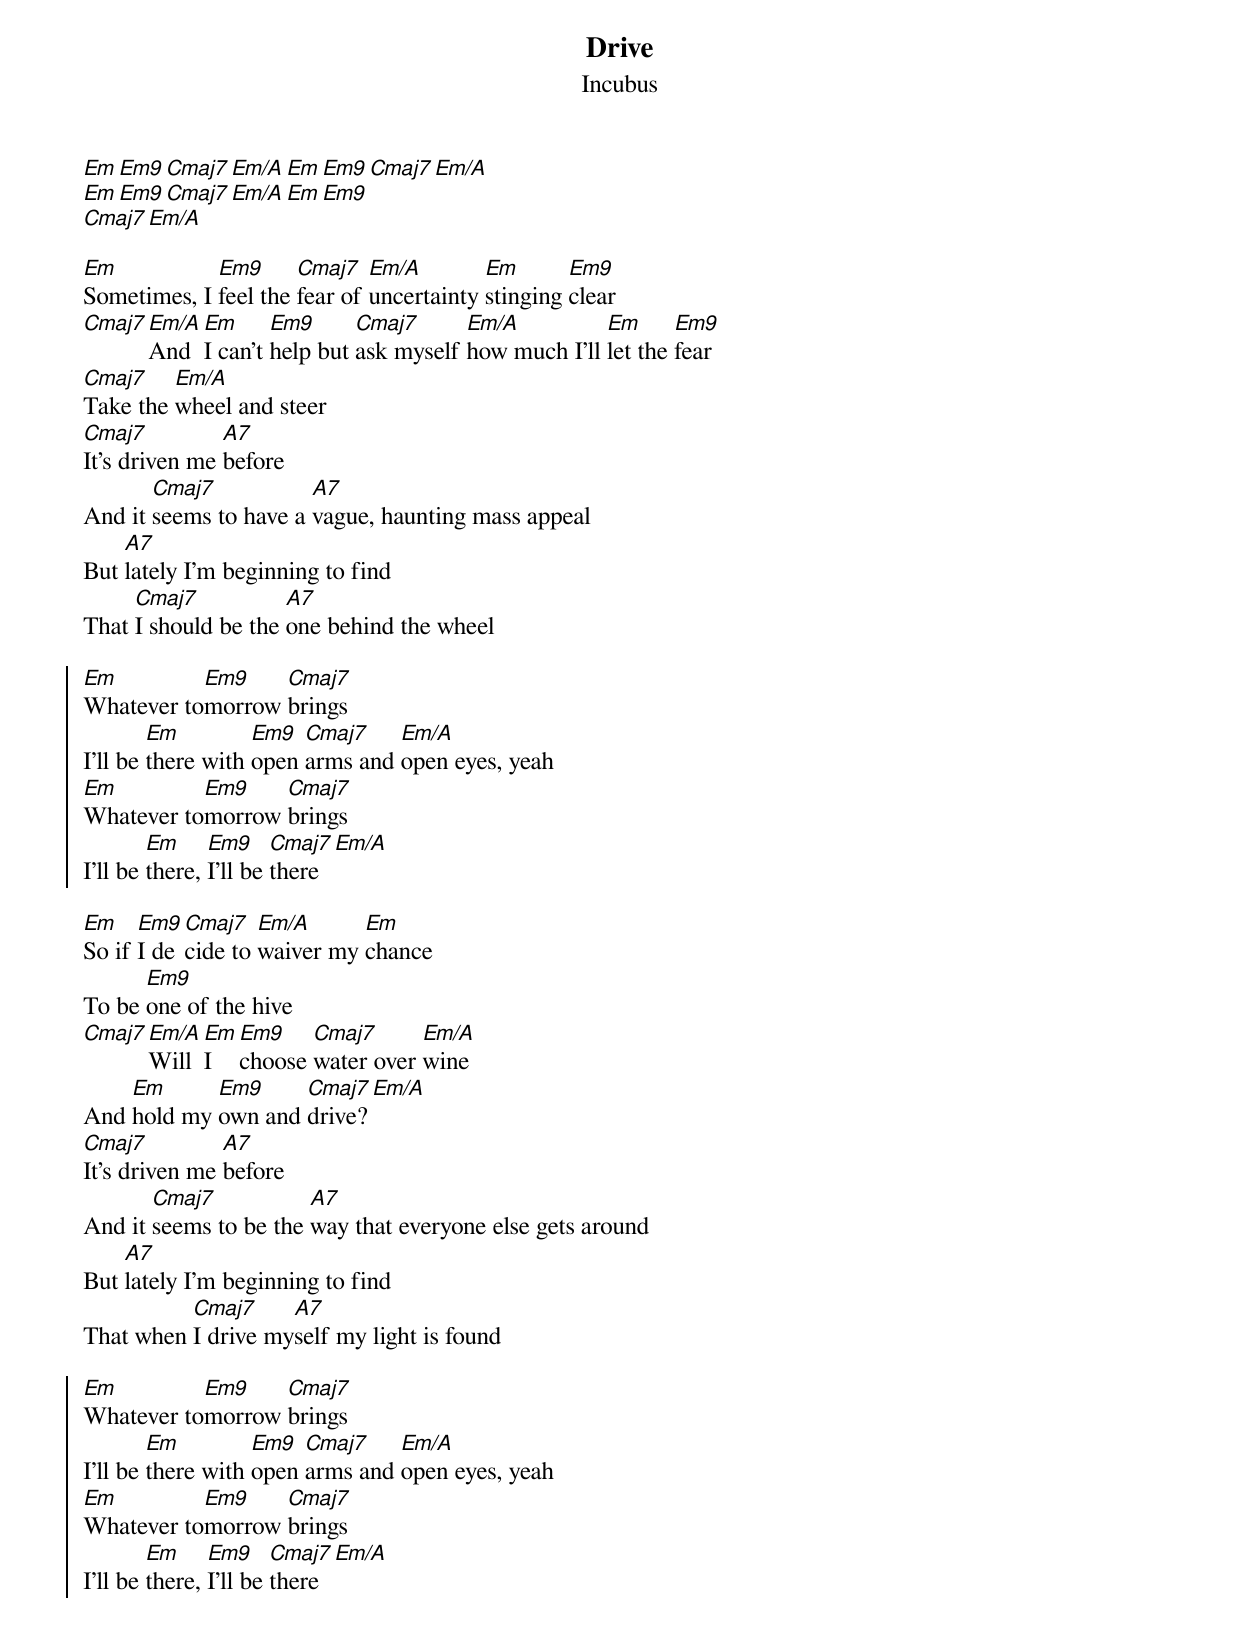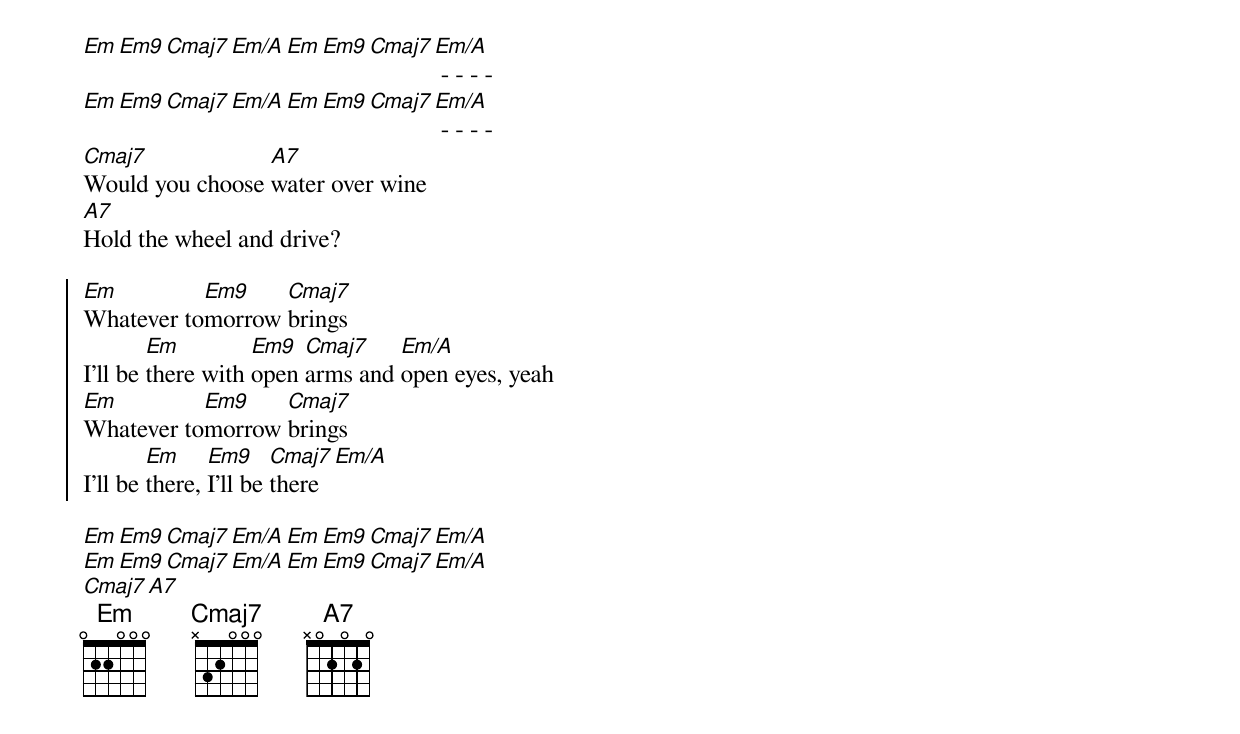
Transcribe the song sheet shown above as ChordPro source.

{t: Drive}
{st: Incubus}
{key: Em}

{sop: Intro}
[Em][Em9][Cmaj7][Em/A][Em][Em9][Cmaj7][Em/A]
[Em][Em9][Cmaj7][Em/A][Em][Em9]
[Cmaj7][Em/A]
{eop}

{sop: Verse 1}
[Em]Sometimes, I [Em9]feel the [Cmaj7]fear of [Em/A]uncertainty [Em]stinging [Em9]clear
[Cmaj7][Em/A]And [Em]I can't [Em9]help but [Cmaj7]ask myself [Em/A]how much I'll [Em]let the [Em9]fear
[Cmaj7]Take the [Em/A]wheel and steer
[Cmaj7]It's driven me [A7]before
And it [Cmaj7]seems to have a [A7]vague, haunting mass appeal
But [A7]lately I'm beginning to find
That [Cmaj7]I should be the [A7]one behind the wheel
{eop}

{soc}
[Em]Whatever to[Em9]morrow [Cmaj7]brings
I'll be [Em]there with [Em9]open [Cmaj7]arms and [Em/A]open eyes, yeah
[Em]Whatever to[Em9]morrow [Cmaj7]brings
I'll be [Em]there, [Em9]I'll be [Cmaj7]there[Em/A]
{eoc}

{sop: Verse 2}
[Em]So if [Em9]I de[Cmaj7]cide to [Em/A]waiver my [Em]chance
To be [Em9]one of the hive
[Cmaj7][Em/A]Will [Em]I [Em9]choose [Cmaj7]water over [Em/A]wine
And [Em]hold my [Em9]own and [Cmaj7]drive?[Em/A]
[Cmaj7]It's driven me [A7]before
And it [Cmaj7]seems to be the [A7]way that everyone else gets around
But [A7]lately I'm beginning to find
That when [Cmaj7]I drive my[A7]self my light is found
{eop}

{soc}
[Em]Whatever to[Em9]morrow [Cmaj7]brings
I'll be [Em]there with [Em9]open [Cmaj7]arms and [Em/A]open eyes, yeah
[Em]Whatever to[Em9]morrow [Cmaj7]brings
I'll be [Em]there, [Em9]I'll be [Cmaj7]there[Em/A]
{eoc}

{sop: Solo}
[Em][Em9][Cmaj7][Em/A][Em][Em9][Cmaj7][Em/A] - - - -
[Em][Em9][Cmaj7][Em/A][Em][Em9][Cmaj7][Em/A] - - - -
[Cmaj7]Would you choose [A7]water over wine
[A7]Hold the wheel and drive?
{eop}

{soc}
[Em]Whatever to[Em9]morrow [Cmaj7]brings
I'll be [Em]there with [Em9]open [Cmaj7]arms and [Em/A]open eyes, yeah
[Em]Whatever to[Em9]morrow [Cmaj7]brings
I'll be [Em]there, [Em9]I'll be [Cmaj7]there[Em/A]
{eoc}

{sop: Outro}
[Em][Em9][Cmaj7][Em/A][Em][Em9][Cmaj7][Em/A]
[Em][Em9][Cmaj7][Em/A][Em][Em9][Cmaj7][Em/A]
[Cmaj7][A7]
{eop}
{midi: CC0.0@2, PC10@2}
